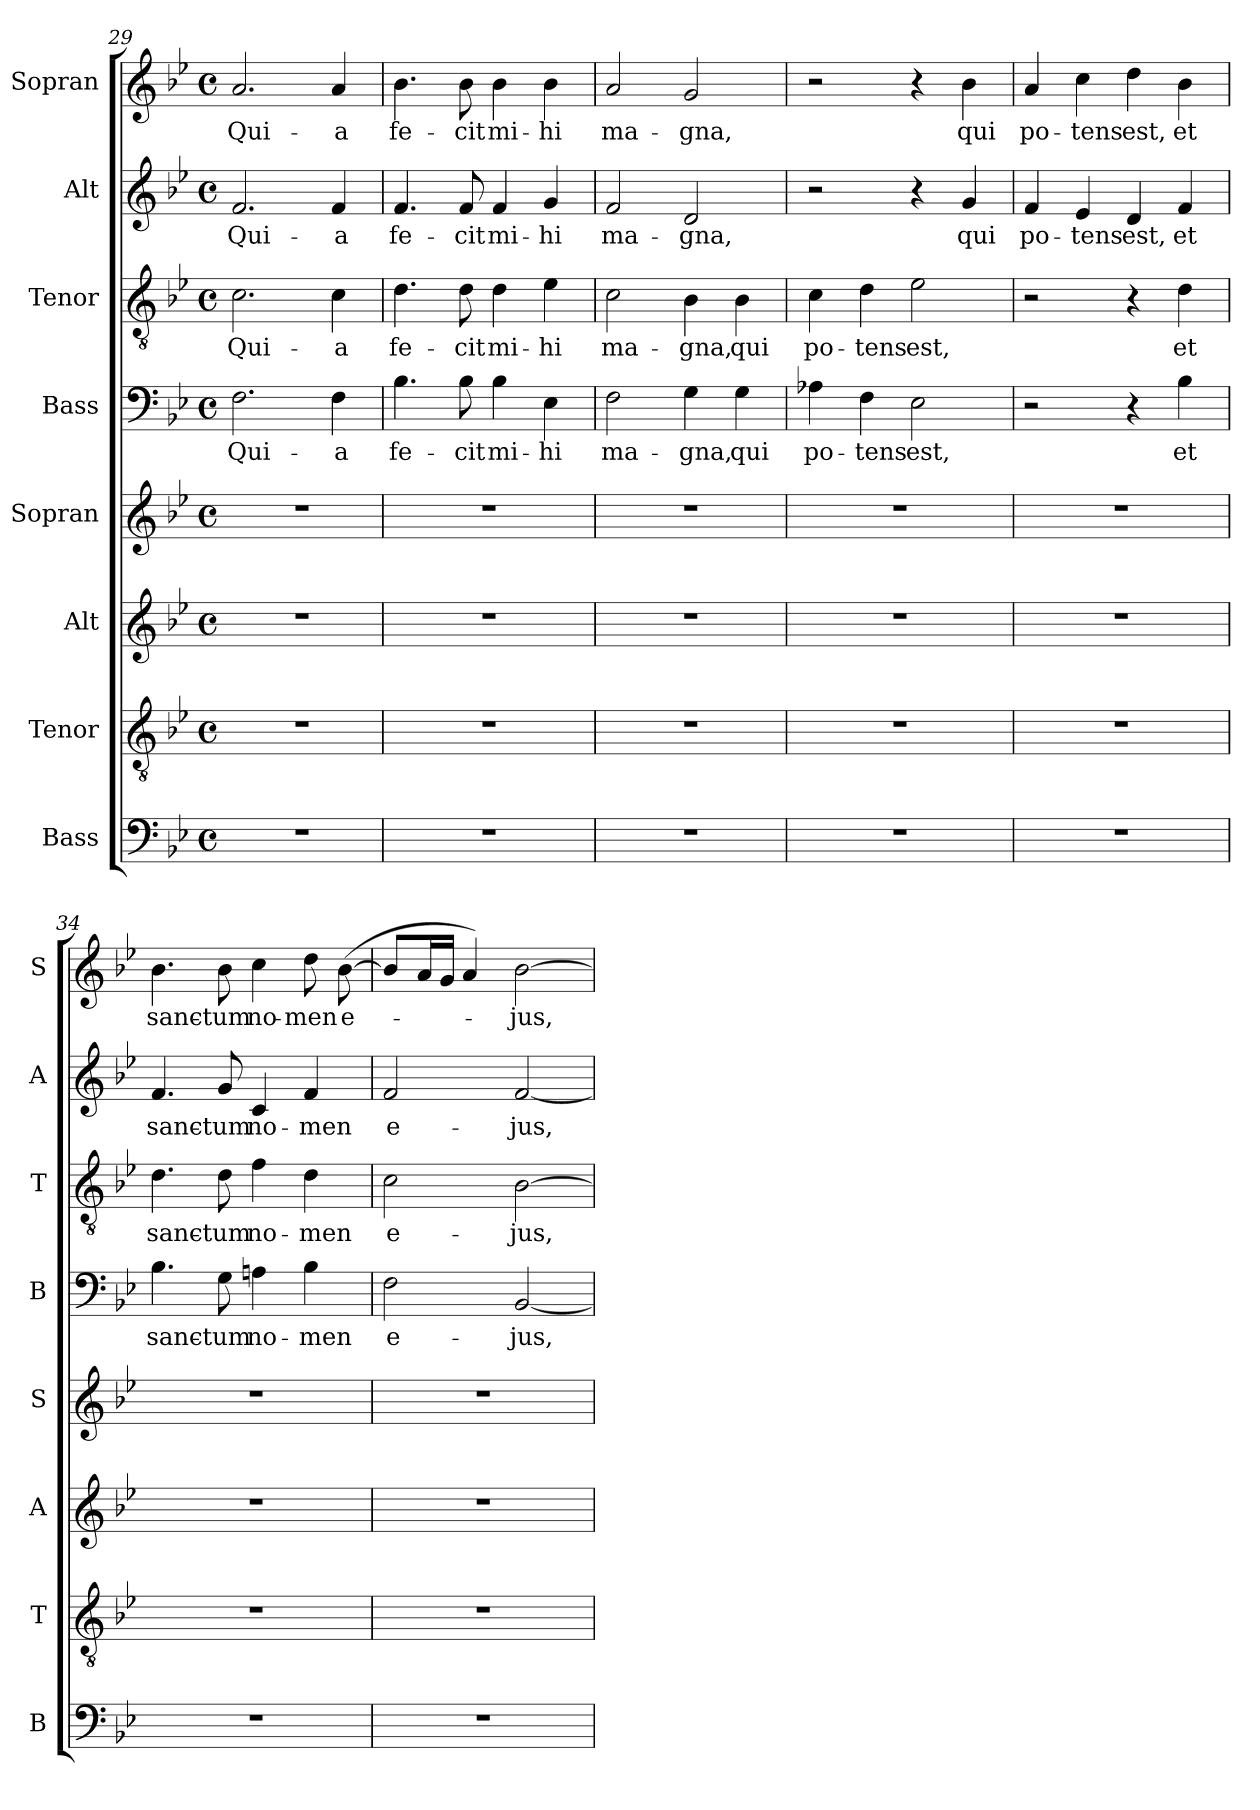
**kern	**kern	**kern	**kern	**kern	**text	**kern	**text	**kern	**text	**kern	**text
*part8	*part7	*part6	*part5	*part4	*part4	*part3	*part3	*part2	*part2	*part1	*part1
*staff8	*staff7	*staff6	*staff5	*staff4	*staff4	*staff3	*staff3	*staff2	*staff2	*staff1	*staff1
*I"Bass	*I"Tenor	*I"Alt	*I"Sopran	*I"Bass	*	*I"Tenor	*	*I"Alt	*	*I"Sopran	*
*I'B	*I'T	*I'A	*I'S	*I'B	*	*I'T	*	*I'A	*	*I'S	*
*clefF4	*clefGv2	*clefG2	*clefG2	*clefF4	*	*clefGv2	*	*clefG2	*	*clefG2	*
*k[b-e-]	*k[b-e-]	*k[b-e-]	*k[b-e-]	*k[b-e-]	*	*k[b-e-]	*	*k[b-e-]	*	*k[b-e-]	*
*B-:	*B-:	*B-:	*B-:	*B-:	*	*B-:	*	*B-:	*	*B-:	*
*M4/4	*M4/4	*M4/4	*M4/4	*M4/4	*	*M4/4	*	*M4/4	*	*M4/4	*
*met(c)	*met(c)	*met(c)	*met(c)	*met(c)	*	*met(c)	*	*met(c)	*	*met(c)	*
=29	=29	=29	=29	=29	=29	=29	=29	=29	=29	=29	=29
1r	1r	1r	1r	2.F\	Qui-	2.c\	Qui-	2.f/	Qui-	2.a/	Qui-
.	.	.	.	4F\	-a	4c\	-a	4f/	-a	4a/	-a
=30	=30	=30	=30	=30	=30	=30	=30	=30	=30	=30	=30
1r	1r	1r	1r	4.B-\	fe-	4.d\	fe-	4.f/	fe-	4.b-\	fe-
.	.	.	.	8B-\	-cit	8d\	-cit	8f/	-cit	8b-\	-cit
.	.	.	.	4B-\	mi-	4d\	mi-	4f/	mi-	4b-\	mi-
.	.	.	.	4E-\	-hi	4e-\	-hi	4g/	-hi	4b-\	-hi
=31	=31	=31	=31	=31	=31	=31	=31	=31	=31	=31	=31
1r	1r	1r	1r	2F\	ma-	2c\	ma-	2f/	ma-	2a/	ma-
.	.	.	.	4G\	-gna,	4B-\	-gna,	2d/	-gna,	2g/	-gna,
.	.	.	.	4G\	qui	4B-\	qui	.	.	.	.
=32	=32	=32	=32	=32	=32	=32	=32	=32	=32	=32	=32
1r	1r	1r	1r	4A-X\	po-	4c\	po-	2r	.	2r	.
.	.	.	.	4F\	-tens	4d\	-tens	.	.	.	.
.	.	.	.	2E-\	est,	2e-\	est,	4r	.	4r	.
.	.	.	.	.	.	.	.	4g/	qui	4b-\	qui
=33	=33	=33	=33	=33	=33	=33	=33	=33	=33	=33	=33
1r	1r	1r	1r	2r	.	2r	.	4f/	po-	4a/	po-
.	.	.	.	.	.	.	.	4e-/	-tens	4cc\	-tens
.	.	.	.	4r	.	4r	.	4d/	est,	4dd\	est,
.	.	.	.	4B-\	et	4d\	et	4f/	et	4b-\	et
!!LO:PB:g=z
=34	=34	=34	=34	=34	=34	=34	=34	=34	=34	=34	=34
1r	1r	1r	1r	4.B-\	sanc-	4.d\	sanc-	4.f/	sanc-	4.b-\	sanc-
.	.	.	.	8G\	-tum	8d\	-tum	8g/	-tum	8b-\	-tum
.	.	.	.	4An\	no-	4f\	no-	4c/	no-	4cc\	no-
.	.	.	.	4B-\	-men	4d\	-men	4f/	-men	8dd\	-men
.	.	.	.	.	.	.	.	.	.	([8b-\	e-
=35	=35	=35	=35	=35	=35	=35	=35	=35	=35	=35	=35
1r	1r	1r	1r	2F\	e-	2c\	e-	2f/	e-	8b-/L]	.
.	.	.	.	.	.	.	.	.	.	16a/L	.
.	.	.	.	.	.	.	.	.	.	16g/JJ	.
.	.	.	.	.	.	.	.	.	.	4a/)	.
.	.	.	.	[2BB-/	-jus,	[2B-\	-jus,	[2f/	-jus,	[2b-\	-jus,
=	=	=	=	=	=	=	=	=	=	=	=
*-	*-	*-	*-	*-	*-	*-	*-	*-	*-	*-	*-
